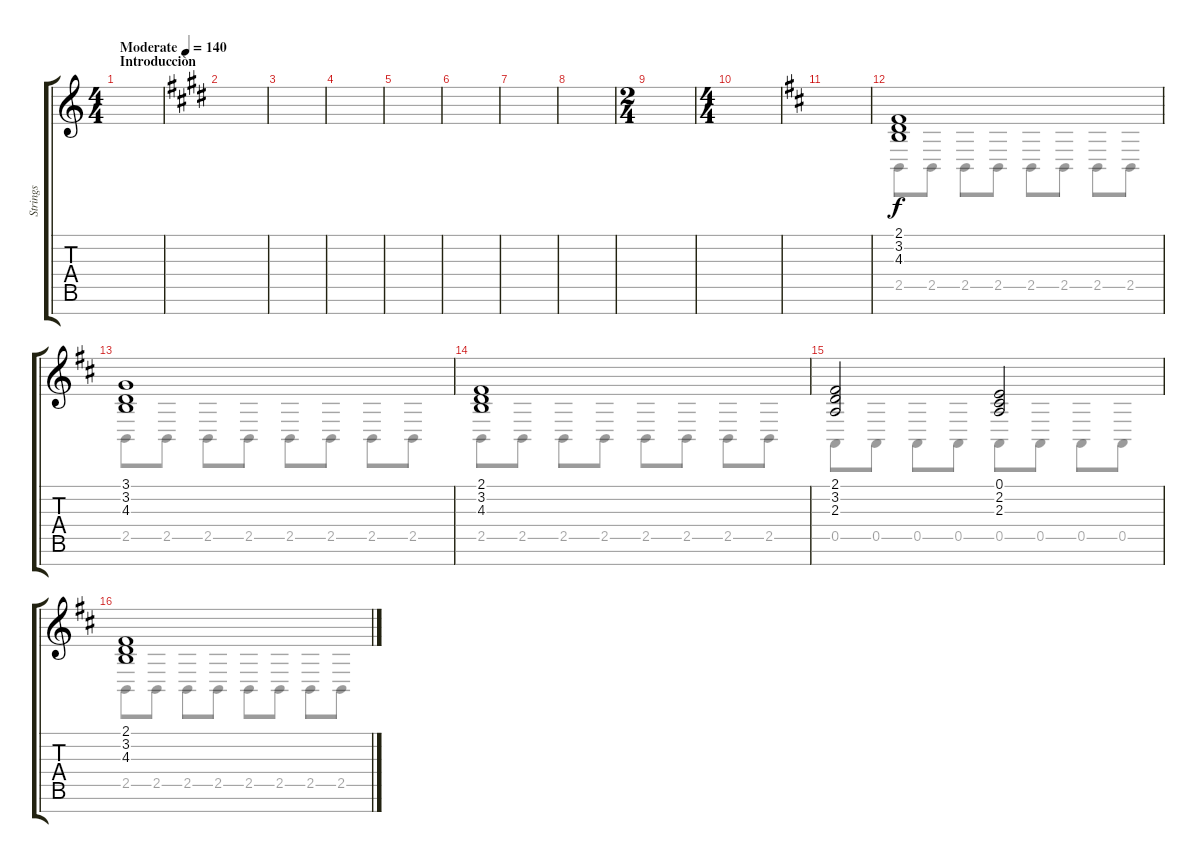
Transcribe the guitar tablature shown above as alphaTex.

\track ("Strings" "Strings") {instrument stringensemble1}
\staff {score tabs}
\tuning (E4 B3 G3 D3 A2 E2 B1) {hide}
\voice
\ts (4 4)
\section ("" "Introducciòn")
\tempo (140 "Moderate")
\clef g2
\ks c
|
\ks c#minor
|
|
|
|
|
|
|
\ts (2 4)
|
\ts (4 4)
|
\ks bminor
|
(2.1 3.2 4.3).1 |
(3.1 3.2 4.3).1 |
(2.1 3.2 4.3).1 |
(2.1 3.2 2.3).2 (0.1 2.2 2.3).2 |
(2.1 3.2 4.3).1
\voice
\clef g2
\ottava regular
\simile none
\ks c
|
\ks c#minor
|
|
|
|
|
|
|
|
|
\ks bminor
|
2.5.8 2.5.8 2.5.8 2.5.8 2.5.8 2.5.8 2.5.8 2.5.8 |
2.5.8 2.5.8 2.5.8 2.5.8 2.5.8 2.5.8 2.5.8 2.5.8 |
2.5.8 2.5.8 2.5.8 2.5.8 2.5.8 2.5.8 2.5.8 2.5.8 |
0.5.8 0.5.8 0.5.8 0.5.8 0.5.8 0.5.8 0.5.8 0.5.8 |
2.5.8 2.5.8 2.5.8 2.5.8 2.5.8 2.5.8 2.5.8 2.5.8
